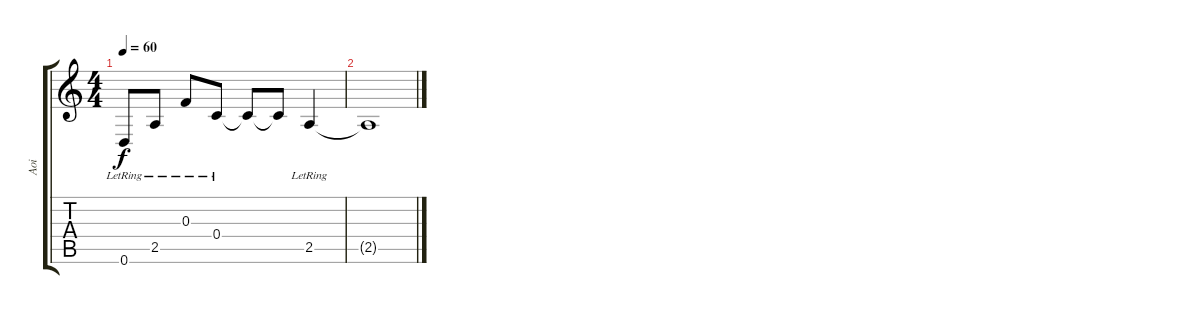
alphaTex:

\track ("Aoi" "Aoi") {instrument acousticguitarsteel}
\staff {score tabs}
\tuning (D4 A3 F3 C3 G2 D2) {hide}
\ts (4 4)
\tempo 60
\clef g2
\ks c
0.6{lr}.8{dy f} 2.5{lr}.8 0.3{lr}.8 0.4{lr}.8 0.4{t}.8 0.4{t}.8 2.5{lr}.4 |
2.5{t}.1
